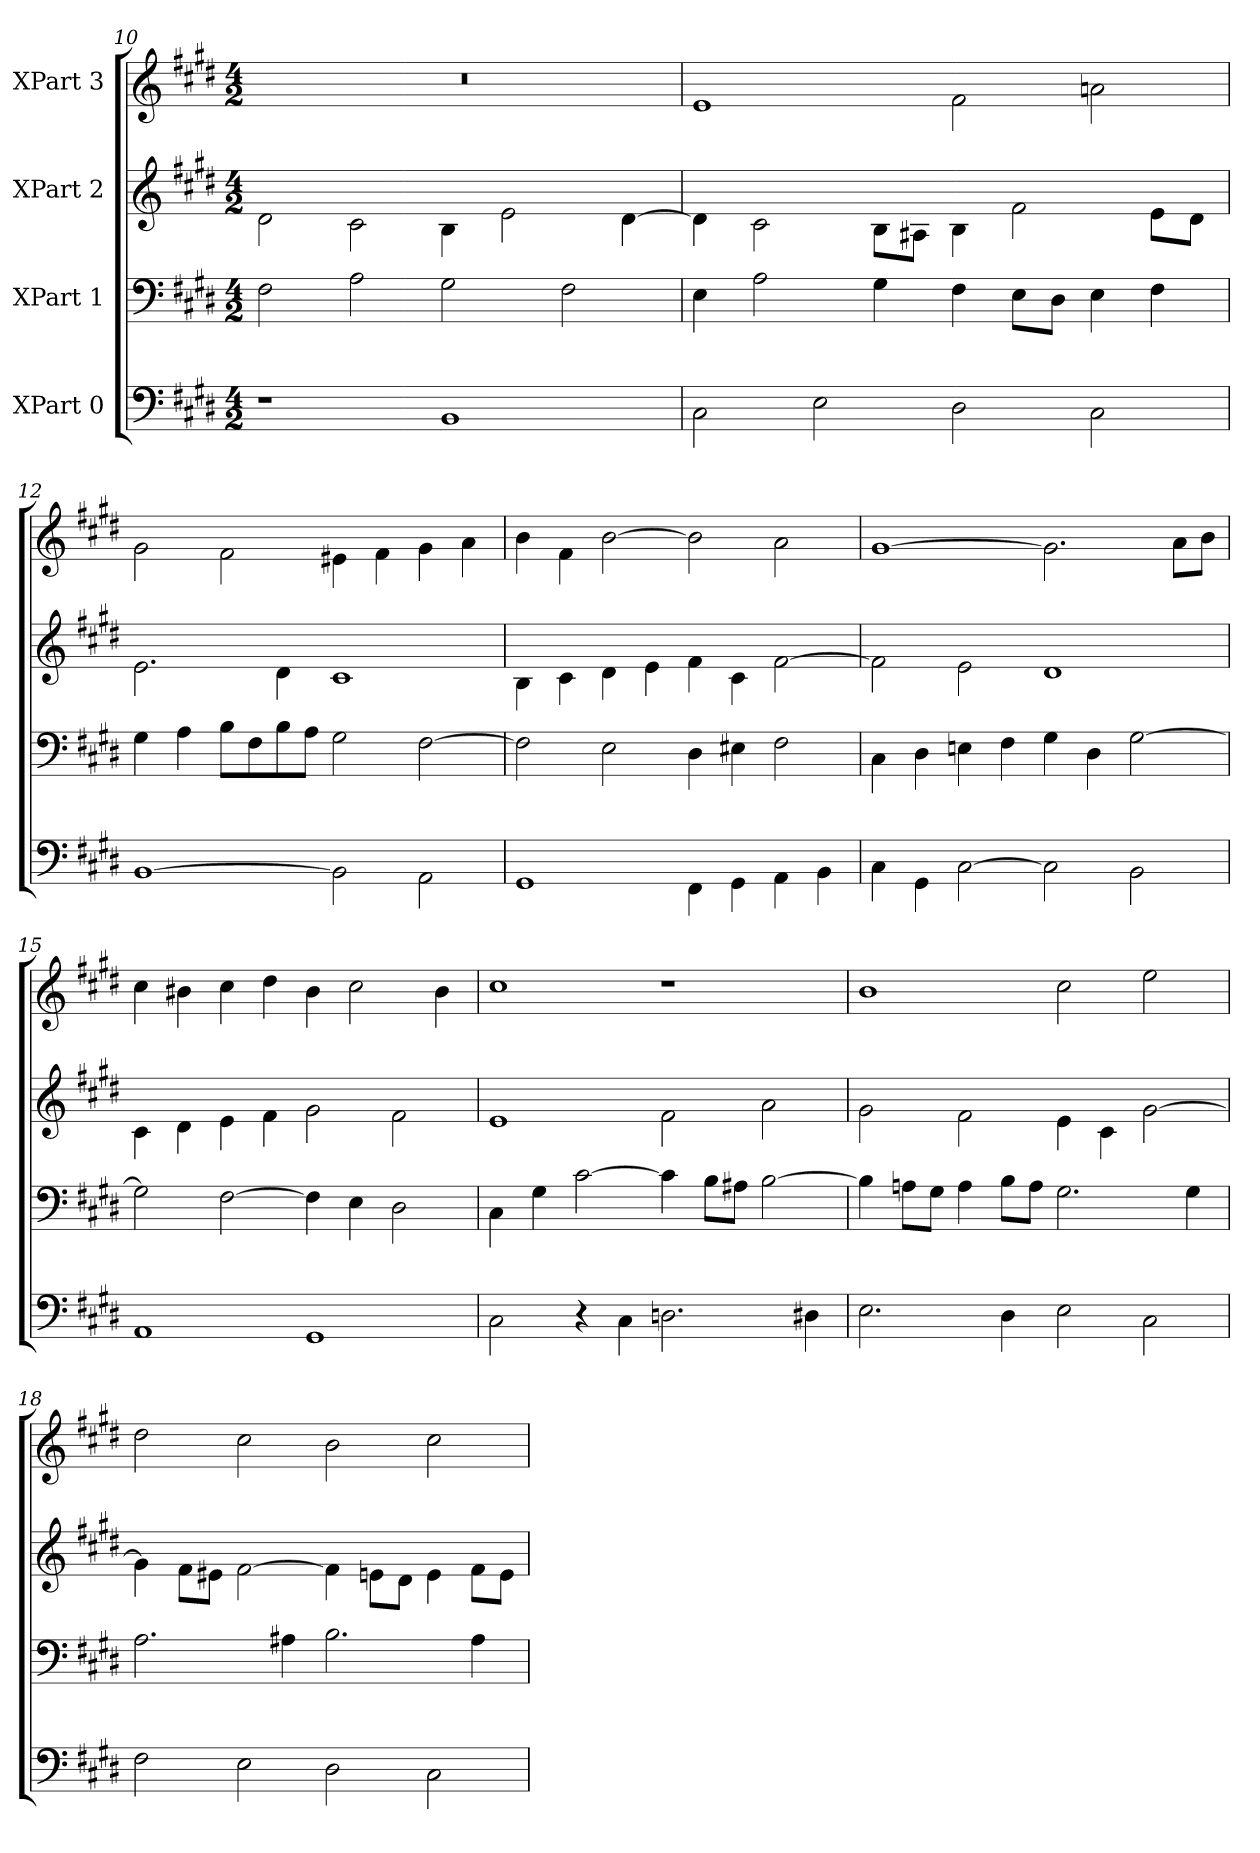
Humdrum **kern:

**kern	**kern	**kern	**kern
*part4	*part3	*part2	*part1
*staff4	*staff3	*staff2	*staff1
*I"XPart 0	*I"XPart 1	*I"XPart 2	*I"XPart 3
*clefF4	*clefF4	*clefG2	*clefG2
*k[f#c#g#d#]	*k[f#c#g#d#]	*k[f#c#g#d#]	*k[f#c#g#d#]
*M4/2	*M4/2	*M4/2	*M4/2
=10	=10	=10	=10
!	!	!	!LO:N:vis=1
1r	2F#\	2d#\	0r
.	2A\	2c#\	.
1BB\	2G#\	4B\	.
.	.	2e\	.
.	2F#\	.	.
.	.	[4d#\	.
=11	=11	=11	=11
2C#\	4E\	4d#\]	1e\
.	2A\	2c#\	.
2E\	.	.	.
.	4G#\	8B\L	.
.	.	8A#X\J	.
2D#\	4F#\	4B\	2f#\
.	8E\L	2f#\	.
.	8D#\J	.	.
2C#\	4E\	.	2an\
.	4F#\	8e\L	.
.	.	8d#\J	.
=12	=12	=12	=12
[1BB\	4G#\	2.e\	2g#\
.	4A\	.	.
.	8B\L	.	2f#\
.	8F#\	.	.
.	8B\	4d#\	.
.	8A\J	.	.
2BB\]	2G#\	1c#\	4e#X\
.	.	.	4f#\
2AA\	[2F#\	.	4g#\
.	.	.	4a\
=13	=13	=13	=13
1GG#\	2F#\]	4B\	4b\
.	.	4c#\	4f#\
.	2E\	4d#\	[2b\
.	.	4e\	.
4FF#\	4D#\	4f#\	2b\]
4GG#\	4E#X\	4c#\	.
4AA\	2F#\	[2f#\	2a\
4BB\	.	.	.
=14	=14	=14	=14
4C#\	4C#\	2f#\]	[1g#\
4GG#\	4D#\	.	.
[2C#\	4En\	2e\	.
.	4F#\	.	.
2C#\]	4G#\	1d#\	2.g#\]
.	4D#\	.	.
2BB\	[2G#\	.	.
.	.	.	8a\L
.	.	.	8b\J
=15	=15	=15	=15
1AA\	2G#\]	4c#\	4cc#\
.	.	4d#\	4b#X\
.	[2F#\	4e\	4cc#\
.	.	4f#\	4dd#\
1GG#\	4F#\]	2g#\	4b#\
.	4E\	.	2cc#\
.	2D#\	2f#\	.
.	.	.	4b#\
=16	=16	=16	=16
2C#\	4C#\	1e\	1cc#\
.	4G#\	.	.
4r	[2c#\	.	.
4C#\	.	.	.
2.Dn\	4c#\]	2f#\	1r
.	8B\L	.	.
.	8A#X\J	.	.
.	[2B\	2a\	.
4D#X\	.	.	.
=17	=17	=17	=17
2.E\	4B\]	2g#\	1b\
.	8An\L	.	.
.	8G#\J	.	.
.	4A\	2f#\	.
4D#\	8B\L	.	.
.	8A\J	.	.
2E\	2.G#\	4e\	2cc#\
.	.	4c#\	.
2C#\	.	[2g#\	2ee\
.	4G#\	.	.
=18	=18	=18	=18
2F#\	2.A\	4g#\]	2dd#\
.	.	8f#\L	.
.	.	8e#X\J	.
2E\	.	[2f#\	2cc#\
.	4A#X\	.	.
2D#\	2.B\	4f#\]	2b\
.	.	8en\L	.
.	.	8d#\J	.
2C#\	.	4e\	2cc#\
.	4A#\	8f#\L	.
.	.	8e\J	.
=	=	=	=
*-	*-	*-	*-
